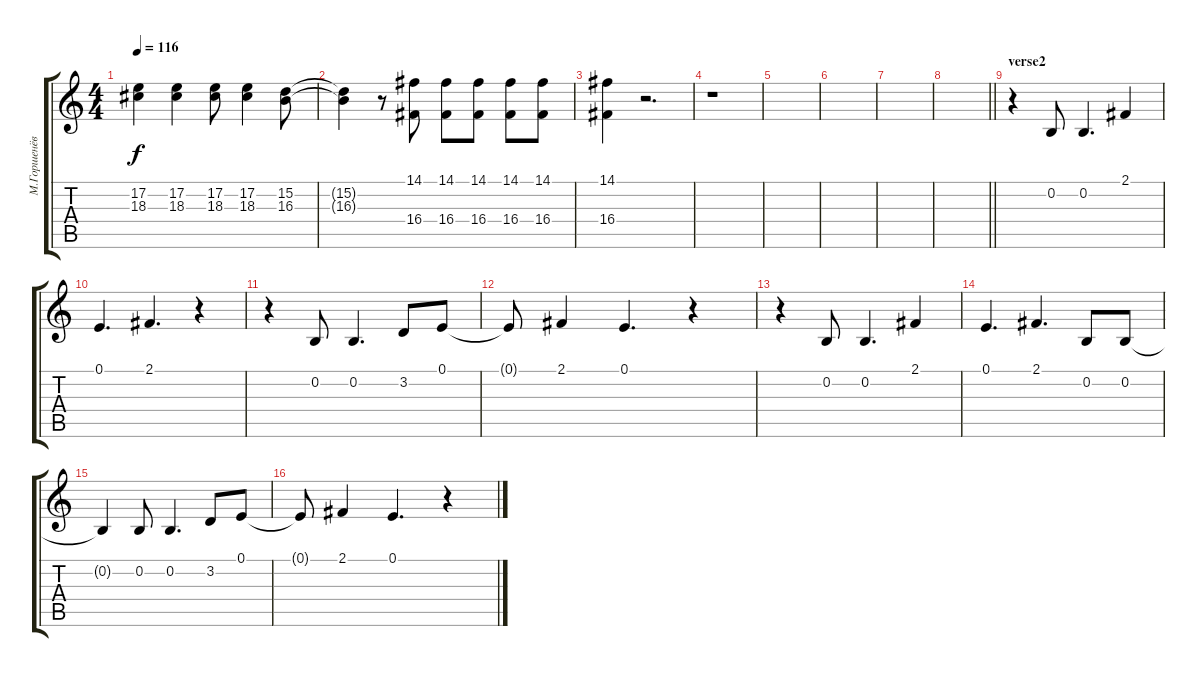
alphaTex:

\track ("М.Горшенёв" "М.Горшенёв") {instrument lead6voice}
\staff {score tabs}
\tuning (E4 B3 G3 D3 A2 E2) {hide}
\ts (4 4)
\tempo 116
\clef g2
\ks c
(17.2 18.3).4{dy f} (17.2 18.3).4 (17.2 18.3).8 (17.2 18.3).4 (15.2 16.3).8 |
(15.2{t} 16.3{t}).4 r.8 (14.1 16.4).8 (14.1 16.4).8 (14.1 16.4).8 (14.1 16.4).8 (14.1 16.4).8 |
(14.1 16.4).4 r.2{d} |
r.1 |
|
|
|
\barLineRight lightlight
|
\section ("" "verse2")
r.4{volume 13} 0.2.8 0.2.4{d} 2.1.4 |
0.1.4{d} 2.1.4{d} r.4 |
r.4 0.2.8 0.2.4{d} 3.2.8 0.1.8 |
0.1{t}.8 2.1.4 0.1.4{d} r.4 |
r.4 0.2.8 0.2.4{d} 2.1.4 |
0.1.4{d} 2.1.4{d} 0.2.8 0.2.8 |
0.2{t}.4 0.2.8 0.2.4{d} 3.2.8 0.1.8 |
0.1{t}.8 2.1.4 0.1.4{d} r.4
